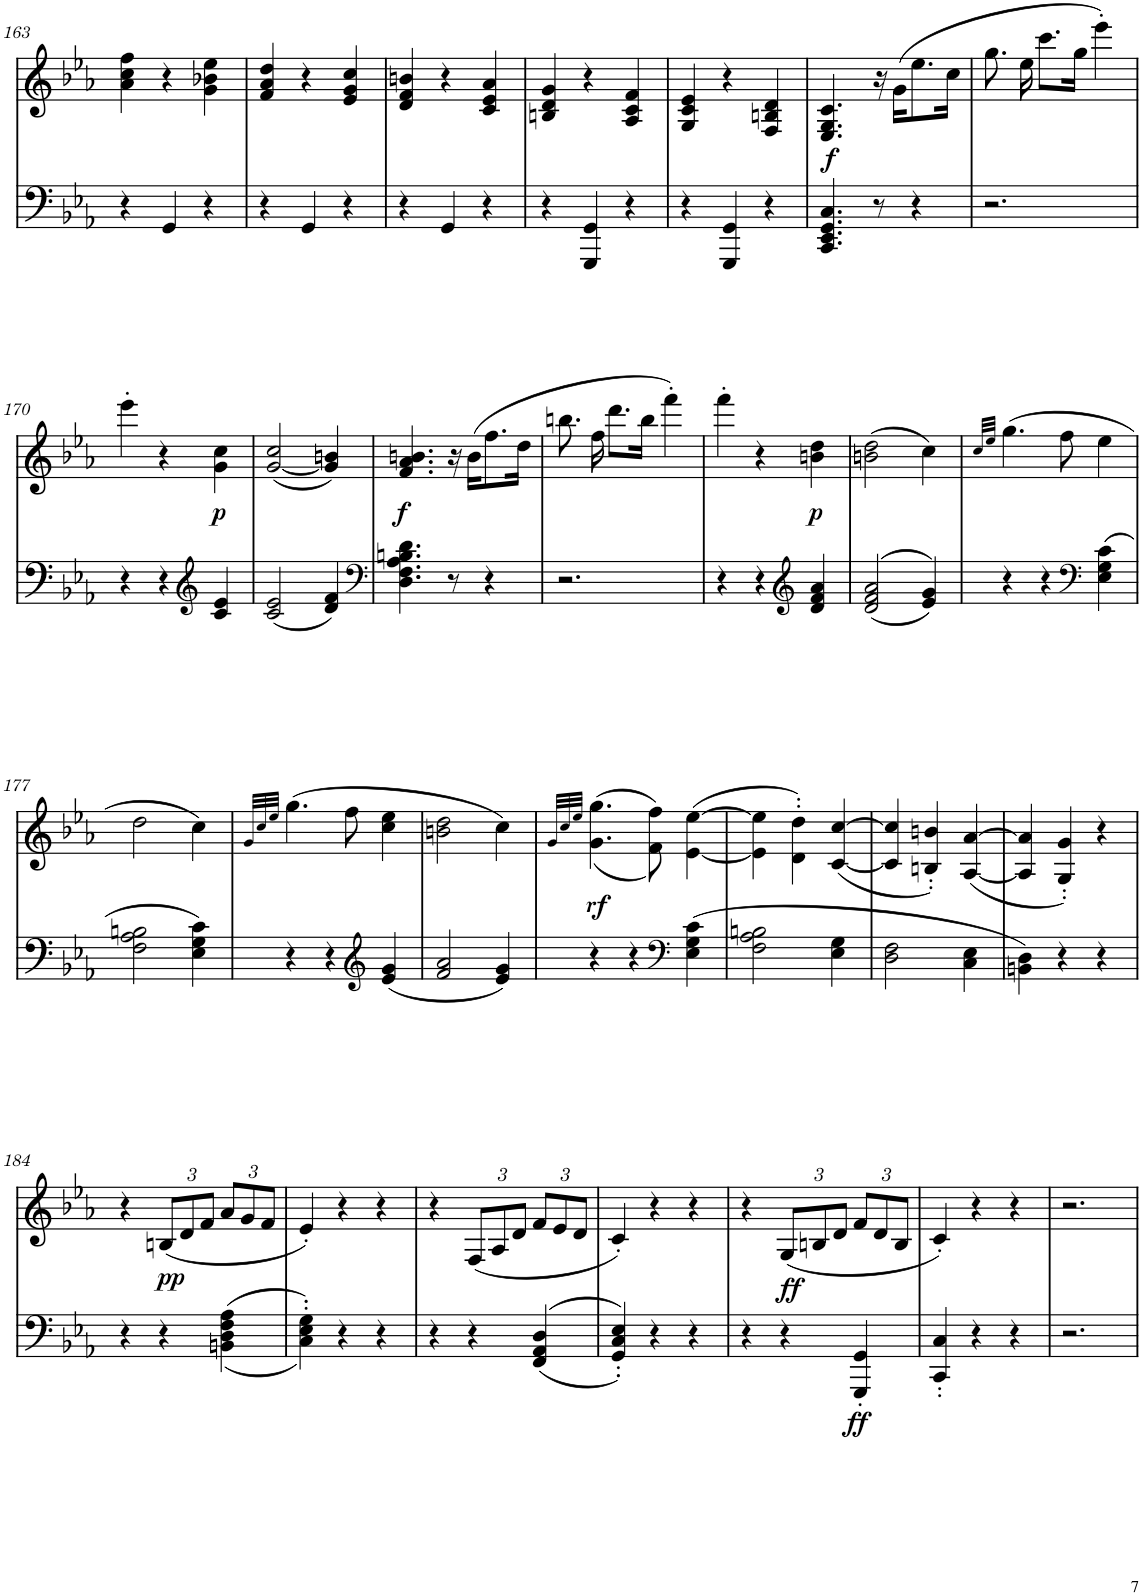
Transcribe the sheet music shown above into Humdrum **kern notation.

**kern	**text	**dynam	**kern	**dynam
*part2	*part2	*part2	*part1	*part1
*staff2	*staff2	*staff2	*staff1	*staff1
*I"piano	*	*	*I"piano	*
*I'Pno	*	*	*I'Pno	*
!!LO:PB:g=z
*clefF4	*	*	*clefG2	*
*k[b-e-a-]	*	*	*k[b-e-a-]	*
*c:	*	*	*c:	*
*M3/4	*	*	*M3/4	*
=163	=163	=163	=163	=163
4r	.	.	4a-\ 4cc\ 4ff\	.
4GG/	.	.	4r	.
4r	.	.	4g\ 4b-X\ 4ee-\	.
=164	=164	=164	=164	=164
4r	.	.	4f/ 4a-/ 4dd/	.
4GG/	.	.	4r	.
4r	.	.	4e-/ 4g/ 4cc/	.
=165	=165	=165	=165	=165
4r	.	.	4d/ 4f/ 4bn/	.
4GG/	.	.	4r	.
4r	.	.	4c/ 4e-/ 4a-/	.
=166	=166	=166	=166	=166
4r	.	.	4Bn/ 4d/ 4g/	.
4GGG/ 4GG/	.	.	4r	.
4r	.	.	4A-/ 4c/ 4f/	.
=167	=167	=167	=167	=167
4r	.	.	4G/ 4c/ 4e-/	.
4GGG/ 4GG/	.	.	4r	.
4r	.	.	4F/ 4Bn/ 4d/	.
=168	=168	=168	=168	=168
!	!LO:LY:a	!LO:DY:a	!	!
4.CC/ 4.EE-/ 4.GG/ 4.C/	f	f	4.E-/ 4.G/ 4.c/	.
8r	.	.	16r	.
.	.	.	(16g\KL	.
4r	.	.	8.ee-\	.
.	.	.	16cc\Jk	.
=169	=169	=169	=169	=169
2.r	.	.	8.gg\	.
.	.	.	16ee-\	.
.	.	.	8.ccc\L	.
.	.	.	16gg\Jk	.
.	.	.	4eee-'\)	.
!!LO:LB:g=z
=170	=170	=170	=170	=170
4r	.	.	4eee-'\	.
4r	.	.	4r	.
*clefG2	*	*	*	*
!	!	!	!	!LO:DY:b
4c/ 4e-/	.	.	4g\ 4cc\	p
=171	=171	=171	=171	=171
(2c/ 2e-/	.	.	([2g/ 2cc/	.
4d/ 4f/)	.	.	4g/] 4bn/)	.
=172	=172	=172	=172	=172
*clefF4	*	*	*	*
!	!	!	!	!LO:DY:b
4.D\ 4.F\ 4.A-\ 4.Bn\ 4.d\	.	.	4.f/ 4.a-/ 4.bn/	f
8r	.	.	16r	.
.	.	.	(16b\KL	.
4r	.	.	8.ff\	.
.	.	.	16dd\Jk	.
=173	=173	=173	=173	=173
2.r	.	.	8.bbn\	.
.	.	.	16ff\	.
.	.	.	8.ddd\L	.
.	.	.	16bb\Jk	.
.	.	.	4fff'\)	.
=174	=174	=174	=174	=174
4r	.	.	4fff'\	.
4r	.	.	4r	.
*clefG2	*	*	*	*
!	!	!	!	!LO:DY:b
4d/ 4f/ 4a-/	.	.	4bn\ 4dd\	p
=175	=175	=175	=175	=175
(>(2d/ 2f/ 2a-/	.	.	(2bn\ 2dd\	.
4e-/ 4g/))	.	.	4cc\)	.
=176	=176	=176	=176	=176
.	.	.	32qcc/LLL	.
.	.	.	32qee-/JJJ	.
4r	.	.	(4.gg\	.
4r	.	.	.	.
.	.	.	8ff\	.
*clefF4	*	*	*	*
(4E-\ 4G\ 4c\	.	.	4ee-\	.
!!LO:LB:g=z
=177	=177	=177	=177	=177
2F\ 2A-\ 2Bn\	.	.	2dd\	.
4E-\ 4G\ 4c\)	.	.	4cc\)	.
=178	=178	=178	=178	=178
.	.	.	32qg/LLL	.
.	.	.	32qcc/	.
.	.	.	32qee-/JJJ	.
4r	.	.	(4.gg\	.
4r	.	.	.	.
.	.	.	8ff\	.
*clefG2	*	*	*	*
(4e-/ 4g/	.	.	4cc\ 4ee-\	.
=179	=179	=179	=179	=179
2f/ 2a-/	.	.	2bn\ 2dd\	.
4e-/ 4g/)	.	.	4cc\)	.
=180	=180	=180	=180	=180
.	.	.	32qg/LLL	.
.	.	.	32qcc/	.
.	.	.	32qee-/JJJ	.
!	!	!LO:DY:a	!	!
4r	.	rf	(<(4.g\ 4.gg\	.
4r	.	.	.	.
.	.	.	8f\ 8ff\))	.
*clefF4	*	*	*	*
(4E-\ 4G\ 4c\	.	.	([4e-\ [4ee-\	.
=181	=181	=181	=181	=181
2F\ 2A-\ 2Bn\	.	.	4e-\] 4ee-\]	.
.	.	.	4d\' 4dd\')	.
4E-\ 4G\	.	.	([4c/ [4cc/	.
=182	=182	=182	=182	=182
2D\ 2F\	.	.	4c/] 4cc/]	.
.	.	.	4Bn/' 4bn/')	.
4C\ 4E-\	.	.	([4A-/ [4a-/	.
=183	=183	=183	=183	=183
4BBn\ 4D\)	.	.	4A-/] 4a-/]	.
4r	.	.	4G/' 4g/')	.
4r	.	.	4r	.
!!LO:LB:g=z
=184	=184	=184	=184	=184
4r	.	.	4r	.
*	*	*	*Xbrackettup	*
!	!	!LO:DY:a	!	!
4r	.	pp	(12Bn/L	.
.	.	.	12d/	.
.	.	.	12f/J	.
(<(4BBn\ 4D\ 4F\ 4A-\	.	.	12a-/L	.
.	.	.	12g/	.
.	.	.	12f/J	.
=185	=185	=185	=185	=185
4C\' 4E-\' 4G\'))	.	.	4e-'/)	.
4r	.	.	4r	.
4r	.	.	4r	.
=186	=186	=186	=186	=186
4r	.	.	4r	.
4r	.	.	(12F/L	.
.	.	.	12A-/	.
.	.	.	12d/J	.
((>4FF/ 4AA-/ 4D/	.	.	12f/L	.
.	.	.	12e-/	.
.	.	.	12d/J	.
=187	=187	=187	=187	=187
4GG/' 4C/' 4E-/'))	.	.	4c'/)	.
4r	.	.	4r	.
4r	.	.	4r	.
=188	=188	=188	=188	=188
4r	.	.	4r	.
!	!	!LO:DY:a	!	!
4r	.	ff	(12G/L	.
.	.	.	12Bn/	.
.	.	.	12d/J	.
!	!	!LO:DY:b	!	!
4GGG/' 4GG/'	.	ff	12f/L	.
.	.	.	12d/	.
.	.	.	12B/J	.
=189	=189	=189	=189	=189
4CC/' 4C/'	.	.	4c'/)	.
4r	.	.	4r	.
4r	.	.	4r	.
=190	=190	=190	=190	=190
2.r	.	.	2.r	.
=	=	=	=	=
*-	*-	*-	*-	*-
